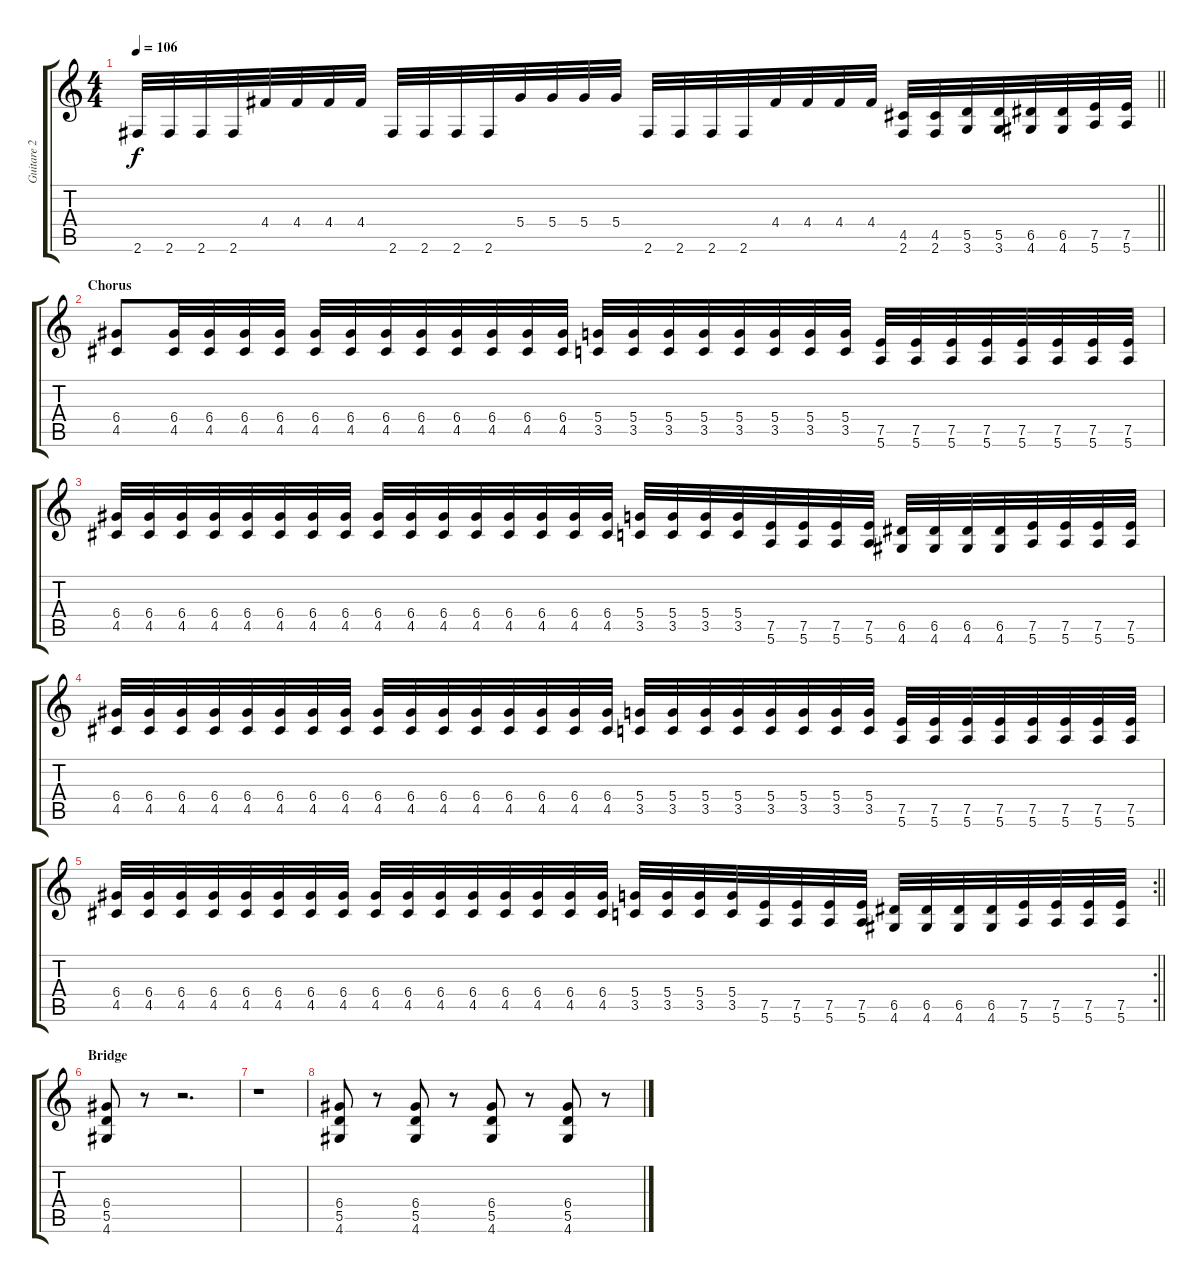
\track ("Guitare 2" "Guitare 2") {instrument distortionguitar}
\staff {score tabs}
\tuning (E4 B3 G3 D3 A2 E2) {hide}
\ts (4 4)
\tempo 106
\clef g2
\barLineRight lightlight
\ks c
2.6.32{dy f} 2.6.32 2.6.32 2.6.32 4.4.32 4.4.32 4.4.32 4.4.32 2.6.32 2.6.32 2.6.32 2.6.32 5.4.32 5.4.32 5.4.32 5.4.32 2.6.32 2.6.32 2.6.32 2.6.32 4.4.32 4.4.32 4.4.32 4.4.32 (4.5 2.6).32 (4.5 2.6).32 (5.5 3.6).32 (5.5 3.6).32 (6.5 4.6).32 (6.5 4.6).32 (7.5 5.6).32 (7.5 5.6).32 |
\section ("" "Chorus")
(6.4 4.5).8 (6.4 4.5).32 (6.4 4.5).32 (6.4 4.5).32 (6.4 4.5).32 (6.4 4.5).32 (6.4 4.5).32 (6.4 4.5).32 (6.4 4.5).32 (6.4 4.5).32 (6.4 4.5).32 (6.4 4.5).32 (6.4 4.5).32 (5.4 3.5).32 (5.4 3.5).32 (5.4 3.5).32 (5.4 3.5).32 (5.4 3.5).32 (5.4 3.5).32 (5.4 3.5).32 (5.4 3.5).32 (7.5 5.6).32 (7.5 5.6).32 (7.5 5.6).32 (7.5 5.6).32 (7.5 5.6).32 (7.5 5.6).32 (7.5 5.6).32 (7.5 5.6).32 |
(6.4 4.5).32 (6.4 4.5).32 (6.4 4.5).32 (6.4 4.5).32 (6.4 4.5).32 (6.4 4.5).32 (6.4 4.5).32 (6.4 4.5).32 (6.4 4.5).32 (6.4 4.5).32 (6.4 4.5).32 (6.4 4.5).32 (6.4 4.5).32 (6.4 4.5).32 (6.4 4.5).32 (6.4 4.5).32 (5.4 3.5).32 (5.4 3.5).32 (5.4 3.5).32 (5.4 3.5).32 (7.5 5.6).32 (7.5 5.6).32 (7.5 5.6).32 (7.5 5.6).32 (6.5 4.6).32 (6.5 4.6).32 (6.5 4.6).32 (6.5 4.6).32 (7.5 5.6).32 (7.5 5.6).32 (7.5 5.6).32 (7.5 5.6).32 |
(6.4 4.5).32 (6.4 4.5).32 (6.4 4.5).32 (6.4 4.5).32 (6.4 4.5).32 (6.4 4.5).32 (6.4 4.5).32 (6.4 4.5).32 (6.4 4.5).32 (6.4 4.5).32 (6.4 4.5).32 (6.4 4.5).32 (6.4 4.5).32 (6.4 4.5).32 (6.4 4.5).32 (6.4 4.5).32 (5.4 3.5).32 (5.4 3.5).32 (5.4 3.5).32 (5.4 3.5).32 (5.4 3.5).32 (5.4 3.5).32 (5.4 3.5).32 (5.4 3.5).32 (7.5 5.6).32 (7.5 5.6).32 (7.5 5.6).32 (7.5 5.6).32 (7.5 5.6).32 (7.5 5.6).32 (7.5 5.6).32 (7.5 5.6).32 |
\rc 2
\barLineRight lightlight
(6.4 4.5).32 (6.4 4.5).32 (6.4 4.5).32 (6.4 4.5).32 (6.4 4.5).32 (6.4 4.5).32 (6.4 4.5).32 (6.4 4.5).32 (6.4 4.5).32 (6.4 4.5).32 (6.4 4.5).32 (6.4 4.5).32 (6.4 4.5).32 (6.4 4.5).32 (6.4 4.5).32 (6.4 4.5).32 (5.4 3.5).32 (5.4 3.5).32 (5.4 3.5).32 (5.4 3.5).32 (7.5 5.6).32 (7.5 5.6).32 (7.5 5.6).32 (7.5 5.6).32 (6.5 4.6).32 (6.5 4.6).32 (6.5 4.6).32 (6.5 4.6).32 (7.5 5.6).32 (7.5 5.6).32 (7.5 5.6).32 (7.5 5.6).32 |
\section ("" "Bridge")
(6.4 5.5 4.6).8 r.8 r.2{d} |
r.1 |
(6.4 5.5 4.6).8 r.8 (6.4 5.5 4.6).8 r.8 (6.4 5.5 4.6).8 r.8 (6.4 5.5 4.6).8 r.8
